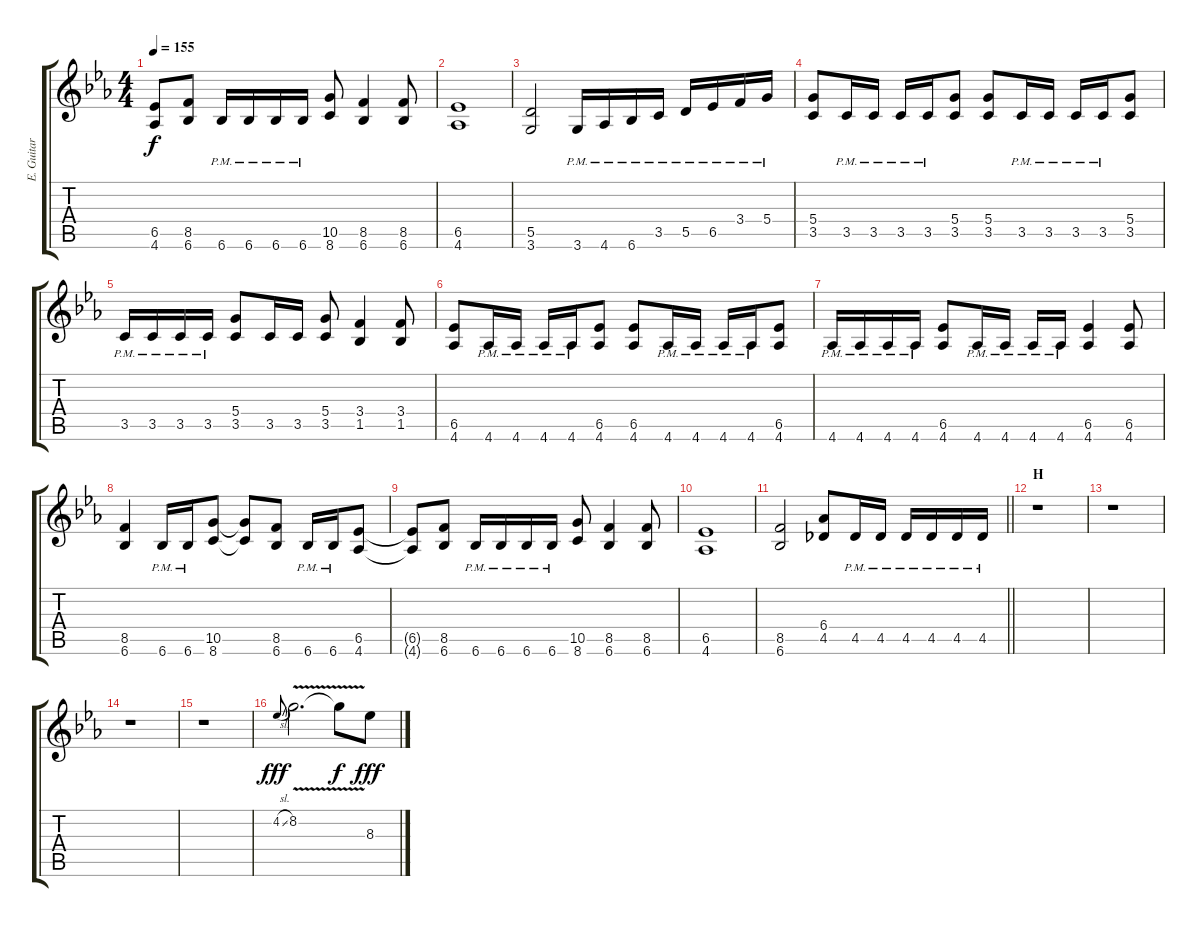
\track ("E. Guitar I" "E. Guitar ") {instrument overdrivenguitar}
\staff {score tabs}
\tuning (E4 B3 G3 D3 A2 E2) {hide}
\ts (4 4)
\tempo 155
\clef g2
\ks eb
(6.5{t} 4.6{t}).8{dy f} (8.5 6.6).8 6.6{pm}.16 6.6{pm}.16 6.6{pm}.16 6.6{pm}.16 (10.5 8.6).8 (8.5 6.6).4 (8.5 6.6).8 |
(6.5 4.6).1 |
(5.5 3.6).2 3.6{pm}.16 4.6{pm}.16 6.6{pm}.16 3.5{pm}.16 5.5{pm}.16 6.5{pm}.16 3.4{pm}.16 5.4{pm}.16 |
(5.4 3.5).8 3.5{pm}.16 3.5{pm}.16 3.5{pm}.16 3.5{pm}.16 (5.4 3.5).8 (5.4 3.5).8 3.5{pm}.16 3.5{pm}.16 3.5{pm}.16 3.5{pm}.16 (5.4 3.5).8 |
3.5{pm}.16 3.5{pm}.16 3.5{pm}.16 3.5{pm}.16 (5.4 3.5).8 3.5.16 3.5.16 (5.4 3.5).8 (3.4 1.5).4 (3.4 1.5).8 |
(6.5 4.6).8 4.6{pm}.16 4.6{pm}.16 4.6{pm}.16 4.6{pm}.16 (6.5 4.6).8 (6.5 4.6).8 4.6{pm}.16 4.6{pm}.16 4.6{pm}.16 4.6{pm}.16 (6.5 4.6).8 |
4.6{pm}.16 4.6{pm}.16 4.6{pm}.16 4.6{pm}.16 (6.5 4.6).8 4.6{pm}.16 4.6{pm}.16 4.6{pm}.16 4.6{pm}.16 (6.5 4.6).4 (6.5 4.6).8 |
(8.5 6.6).4 6.6{pm}.16 6.6{pm}.16 (10.5 8.6).8 (10.5{t} 8.6{t}).8 (8.5 6.6).8 6.6{pm}.16 6.6{pm}.16 (6.5 4.6).8 |
(6.5{t} 4.6{t}).8 (8.5 6.6).8 6.6{pm}.16 6.6{pm}.16 6.6{pm}.16 6.6{pm}.16 (10.5 8.6).8 (8.5 6.6).4 (8.5 6.6).8 |
(6.5 4.6).1 |
\barLineRight lightlight
(8.5 6.6).2 (6.4 4.5).8 4.5{pm}.16 4.5{pm}.16 4.5{pm}.16 4.5{pm}.16 4.5{pm}.16 4.5{pm}.16 |
\section ("" "H")
r.1 |
r.1 |
r.1 |
r.1 |
4.2{sl}.8{gr onbeat dy fff} 8.2{v}.2{d} 8.2{t}.8{dy f} 8.3.8{dy fff}
